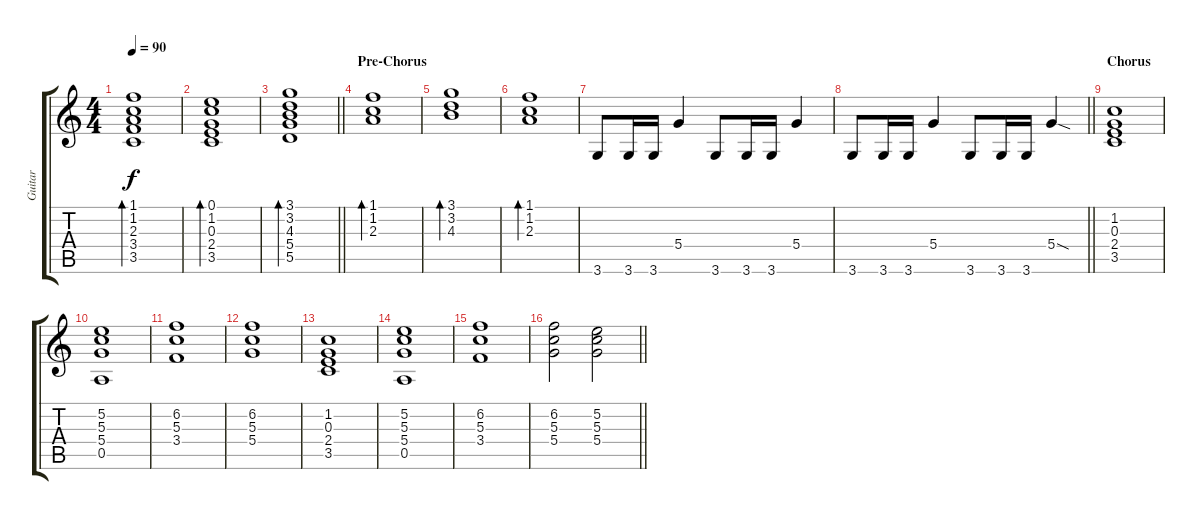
\track ("Guitar" "Guitar") {instrument electricguitarclean}
\staff {score tabs}
\tuning (E4 B3 G3 D3 A2 E2) {hide}
\ts (4 4)
\tempo 90
\clef g2
\ks c
(1.1 1.2 2.3 3.4 3.5).1{bd 120 dy f} |
(0.1 1.2 0.3 2.4 3.5).1{bd 120} |
\barLineRight lightlight
(3.1 3.2 4.3 5.4 5.5).1{bd 120} |
\section ("" "Pre-Chorus")
(1.1 1.2 2.3).1{bd 120 volume 6} |
(3.1 3.2 4.3).1{bd 120} |
(1.1 1.2 2.3).1{bd 120} |
3.6.8{volume 13 instrument distortionguitar} 3.6.16 3.6.16 5.4.4 3.6.8{volume 13 instrument distortionguitar} 3.6.16 3.6.16 5.4.4 |
\barLineRight lightlight
3.6.8{volume 13 instrument distortionguitar} 3.6.16 3.6.16 5.4.4 3.6.8{volume 13 instrument distortionguitar} 3.6.16 3.6.16 5.4{sod}.4 |
\section ("" "Chorus")
(1.2 0.3 2.4 3.5).1{volume 13 instrument overdrivenguitar} |
(5.2 5.3 5.4 0.5).1 |
(6.2 5.3 3.4).1 |
(6.2 5.3 5.4).1 |
(1.2 0.3 2.4 3.5).1{volume 13 instrument overdrivenguitar} |
(5.2 5.3 5.4 0.5).1 |
(6.2 5.3 3.4).1 |
\barLineRight lightlight
(6.2 5.3 5.4).2 (5.2 5.3 5.4).2
